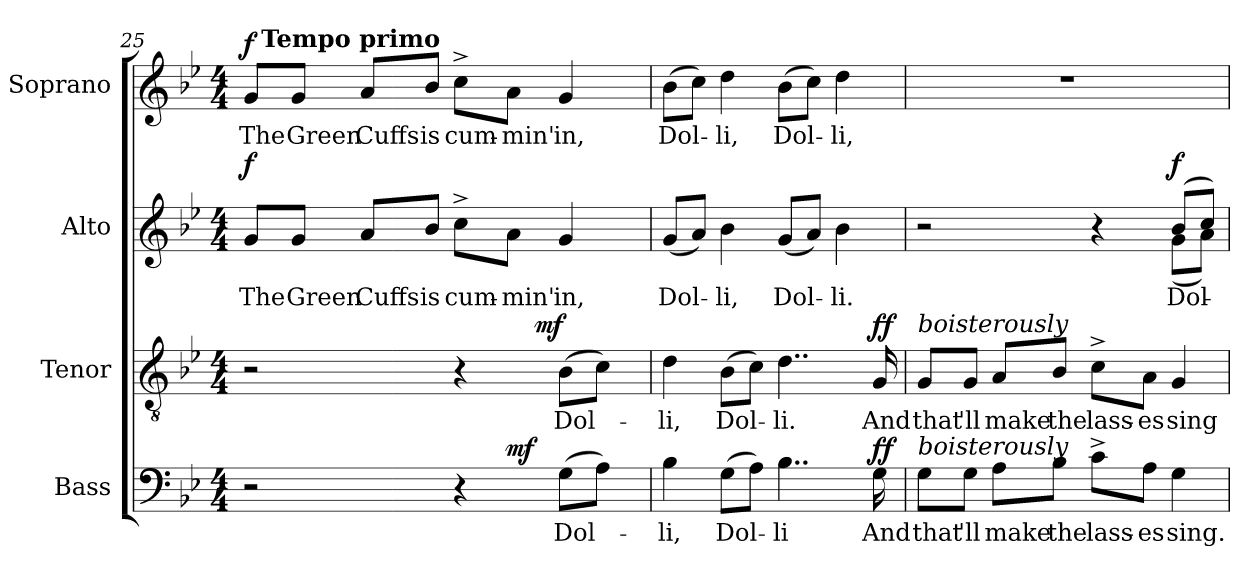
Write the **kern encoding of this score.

**kern	**text	**dynam	**kern	**text	**dynam	**kern	**text	**dynam	**kern	**text	**dynam
*part4	*part4	*part4	*part3	*part3	*part3	*part2	*part2	*part2	*part1	*part1	*part1
*staff4	*staff4	*staff4	*staff3	*staff3	*staff3	*staff2	*staff2	*staff2	*staff1	*staff1	*staff1
*I"Bass	*	*	*I"Tenor	*	*	*I"Alto	*	*	*I"Soprano	*	*
*I'B.	*	*	*I'T.	*	*	*I'A.	*	*	*I'S.	*	*
!!LO:LB:g=z
*clefF4	*	*	*clefGv2	*	*	*clefG2	*	*	*clefG2	*	*
*	*	*	*ITrd7c12	*	*	*	*	*	*	*	*
*k[b-e-]	*	*	*k[b-e-]	*	*	*k[b-e-]	*	*	*k[b-e-]	*	*
*B-:	*	*	*B-:	*	*	*B-:	*	*	*B-:	*	*
*M4/4	*	*	*M4/4	*	*	*M4/4	*	*	*M4/4	*	*
=25	=25	=25	=25	=25	=25	=25	=25	=25	=25	=25	=25
!	!	!	!	!	!	!	!LO:LY:b:color=#000000	!	!	!	!
!	!	!	!	!	!	!	!	!	!	!LO:LY:b:color=#000000	!
*^	*	*	*^	*	*	*	*	*	*^	*	*
2r	2ryy	.	.	2r	2ryy	.	.	8gi/L	The	f	8gi/L	32ryy	The	f
.	.	.	.	.	.	.	.	.	.	.	.	1024ryy	.	.
!	!	!	!	!	!	!	!	!	!	!	!	!LO:TX:a:B:t=Tempo primo	!	!
.	.	.	.	.	.	.	.	.	.	.	.	2ryy	.	.
!	!	!	!	!	!	!	!	!	!LO:LY:b:color=#000000	!	!	!	!	!
!	!	!	!	!	!	!	!	!	!	!	!	!	!LO:LY:b:color=#000000	!
.	.	.	.	.	.	.	.	8gi/J	Green	.	8gi/J	.	Green	.
!	!	!	!	!	!	!	!	!	!LO:LY:b:color=#000000	!	!	!	!	!
!	!	!	!	!	!	!	!	!	!	!	!	!	!LO:LY:b:color=#000000	!
.	.	.	.	.	.	.	.	8ai/L	Cuffs	.	8ai/L	.	Cuffs	.
!	!	!	!	!	!	!	!	!	!LO:LY:b:color=#000000	!	!	!	!	!
!	!	!	!	!	!	!	!	!	!	!	!	!	!LO:LY:b:color=#000000	!
.	.	.	.	.	.	.	.	8b-i/J	is	.	8b-i/J	.	is	.
!	!	!	!	!	!	!	!	!	!LO:LY:b:color=#000000	!	!	!	!	!
!	!	!	!	!	!	!	!	!	!	!	!	!	!LO:LY:b:color=#000000	!
4r	8ryy	.	.	4r	8ryy	.	.	8cc^i\L	cum-	.	8cc^i\L	.	cum-	.
.	.	.	.	.	.	.	.	.	.	.	.	4ryy	.	.
!	!	!	!	!	!	!	!	!	!LO:LY:b:color=#000000	!	!	!	!	!
!	!	!	!	!	!	!	!	!	!	!	!	!	!LO:LY:b:color=#000000	!
.	4.ryy	.	mf	.	32ryy	.	.	8ai\J	-min'	.	8ai\J	.	-min'	.
.	.	.	.	.	64...ryy	.	.	.	.	.	.	.	.	.
.	.	.	.	.	4ryy	.	mf	.	.	.	.	.	.	.
!	!	!LO:LY:b:color=#000000	!	!	!	!	!	!	!	!	!	!	!	!
!	!	!	!	!	!	!LO:LY:b:color=#000000	!	!	!	!	!	!	!	!
!	!	!	!	!	!	!	!	!	!LO:LY:b:color=#000000	!	!	!	!	!
!	!	!	!	!	!	!	!	!	!	!	!	!	!LO:LY:b:color=#000000	!
(8Gi\L	.	Dol-	.	(8BB-i\L	.	Dol-	.	4gi/	in,	.	4gi/	.	in,	.
.	.	.	.	.	.	.	.	.	.	.	.	8ryy	.	.
8Ai\J)	.	.	.	8Ci\J)	.	.	.	.	.	.	.	.	.	.
.	.	.	.	.	.	.	.	.	.	.	.	16ryy	.	.
.	.	.	.	.	16ryy	.	.	.	.	.	.	.	.	.
.	.	.	.	.	.	.	.	.	.	.	.	64ryy	.	.
.	.	.	.	.	.	.	.	.	.	.	.	128...ryy	.	.
.	.	.	.	.	512ryy	.	.	.	.	.	.	.	.	.
*v	*v	*	*	*	*	*	*	*	*	*	*v	*v	*	*
*	*	*	*v	*v	*	*	*	*	*	*	*	*
=26	=26	=26	=26	=26	=26	=26	=26	=26	=26	=26	=26
*^	*	*	*^	*	*	*	*	*	*^	*	*
!	!	!LO:LY:b:color=#000000	!	!	!	!	!	!	!	!	!	!	!	!
*v	*v	*	*	*	*	*	*	*	*	*	*v	*v	*	*
*	*	*	*v	*v	*	*	*	*	*	*	*	*
*^	*	*	*^	*	*	*	*	*	*^	*	*
!	!	!	!	!	!	!LO:LY:b:color=#000000	!	!	!	!	!	!	!	!
*v	*v	*	*	*	*	*	*	*	*	*	*v	*v	*	*
*	*	*	*v	*v	*	*	*	*	*	*	*	*
*^	*	*	*^	*	*	*	*	*	*^	*	*
!	!	!	!	!	!	!	!	!	!LO:LY:b:color=#000000	!	!	!	!	!
*v	*v	*	*	*	*	*	*	*	*	*	*v	*v	*	*
*	*	*	*v	*v	*	*	*	*	*	*	*	*
*^	*	*	*^	*	*	*	*	*	*^	*	*
!	!	!	!	!	!	!	!	!	!	!	!	!	!LO:LY:b:color=#000000	!
*v	*v	*	*	*	*	*	*	*	*	*	*v	*v	*	*
*	*	*	*v	*v	*	*	*	*	*	*	*	*
4B-i\	-li,	.	4Di\	-li,	.	(8gi/L	Dol-	.	(8b-i\L	Dol-	.
.	.	.	.	.	.	8ai/J)	.	.	8cci\J)	.	.
!	!LO:LY:b:color=#000000	!	!	!	!	!	!	!	!	!	!
!	!	!	!	!LO:LY:b:color=#000000	!	!	!	!	!	!	!
!	!	!	!	!	!	!	!LO:LY:b:color=#000000	!	!	!	!
!	!	!	!	!	!	!	!	!	!	!LO:LY:b:color=#000000	!
(8Gi\L	Dol-	.	(8BB-i\L	Dol-	.	4b-i\	-li,	.	4ddi\	-li,	.
8Ai\J)	.	.	8Ci\J)	.	.	.	.	.	.	.	.
!	!LO:LY:b:color=#000000	!	!	!	!	!	!	!	!	!	!
!	!	!	!	!LO:LY:b:color=#000000	!	!	!	!	!	!	!
!	!	!	!	!	!	!	!LO:LY:b:color=#000000	!	!	!	!
!	!	!	!	!	!	!	!	!	!	!LO:LY:b:color=#000000	!
4..B-i\	-li	.	4..Di\	-li.	.	(8gi/L	Dol-	.	(8b-i\L	Dol-	.
.	.	.	.	.	.	8ai/J)	.	.	8cci\J)	.	.
!	!	!	!	!	!	!	!LO:LY:b:color=#000000	!	!	!	!
!	!	!	!	!	!	!	!	!	!	!LO:LY:b:color=#000000	!
.	.	.	.	.	.	4b-i\	-li.	.	4ddi\	-li,	.
!	!LO:LY:b:color=#000000	!	!	!	!	!	!	!	!	!	!
!	!	!	!	!LO:LY:b:color=#000000	!	!	!	!	!	!	!
16Gi\	And	ff	16GGi/	And	ff	.	.	.	.	.	.
!!LO:PB:g=z
=27	=27	=27	=27	=27	=27	=27	=27	=27	=27	=27	=27
!	!LO:LY:b:color=#000000	!	!	!	!	!	!	!	!	!	!
!	!	!	!LO:TX:a:i:t=boisterously	!	!	!	!	!	!	!	!
!LO:TX:a:i:t=boisterously	!	!	!	!	!	!	!	!	!	!	!
!	!	!	!	!LO:LY:b:color=#000000	!	!	!	!	!	!	!
*	*	*	*	*	*	*^	*	*	*	*	*
8Gi\L	that	.	8GGi/L	that	.	2r	2.ryy	.	.	1r	.	.
!	!LO:LY:b:color=#000000	!	!	!	!	!	!	!	!	!	!	!
!	!	!	!	!LO:LY:b:color=#000000	!	!	!	!	!	!	!	!
8Gi\J	'll	.	8GGi/J	'll	.	.	.	.	.	.	.	.
!	!LO:LY:b:color=#000000	!	!	!	!	!	!	!	!	!	!	!
!	!	!	!	!LO:LY:b:color=#000000	!	!	!	!	!	!	!	!
8Ai\L	make	.	8AAi/L	make	.	.	.	.	.	.	.	.
!	!LO:LY:b:color=#000000	!	!	!	!	!	!	!	!	!	!	!
!	!	!	!	!LO:LY:b:color=#000000	!	!	!	!	!	!	!	!
8B-i\J	the	.	8BB-i/J	the	.	.	.	.	.	.	.	.
!	!LO:LY:b:color=#000000	!	!	!	!	!	!	!	!	!	!	!
!	!	!	!	!LO:LY:b:color=#000000	!	!	!	!	!	!	!	!
8c^i\L	lass-	.	8C^i\L	lass-	.	4r	.	.	.	.	.	.
!	!LO:LY:b:color=#000000	!	!	!	!	!	!	!	!	!	!	!
!	!	!	!	!LO:LY:b:color=#000000	!	!	!	!	!	!	!	!
8Ai\J	-es	.	8AAi\J	-es	.	.	.	.	.	.	.	.
!	!LO:LY:b:color=#000000	!	!	!	!	!	!	!	!	!	!	!
!	!	!	!	!LO:LY:b:color=#000000	!	!	!	!	!	!	!	!
!	!	!	!	!	!	!	!	!LO:LY:b:color=#000000	!	!	!	!
4Gi\	sing.	.	4GGi/	sing	.	(8b-i/L	(8gi\L	Dol-	f	.	.	.
.	.	.	.	.	.	8cci/J)	8ai\J)	.	.	.	.	.
*	*	*	*	*	*	*v	*v	*	*	*	*	*
=	=	=	=	=	=	=	=	=	=	=	=
*-	*-	*-	*-	*-	*-	*-	*-	*-	*-	*-	*-
